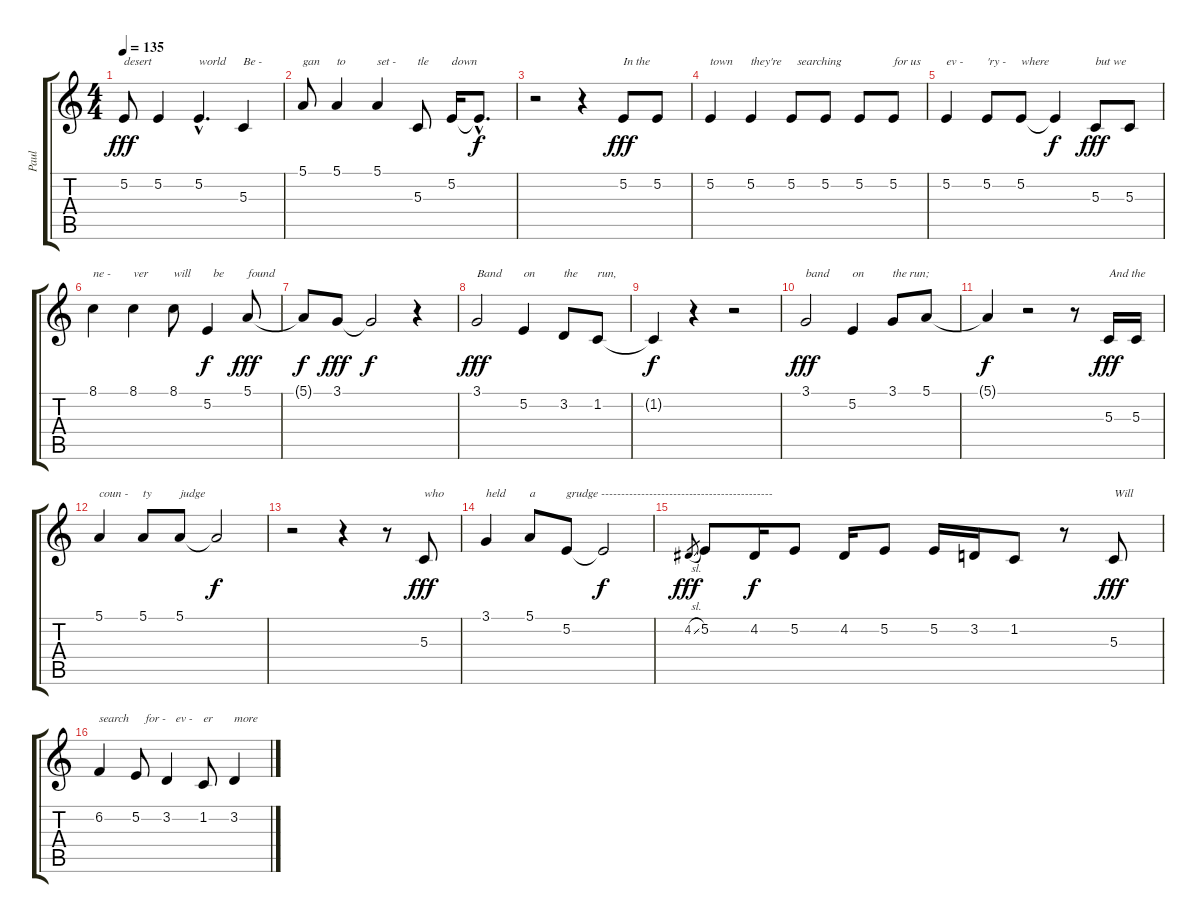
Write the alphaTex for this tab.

\track ("Paul" "Paul") {instrument clarinet}
\staff {score tabs}
\tuning (E4 B3 G3 D3 A2 E2) {hide}
\ts (4 4)
\tempo 135
\clef g2
\ks c
5.2.8{txt "desert" dy fff} 5.2.4 5.2{hac}.4{d txt "world"} 5.3.4{txt "Be -"} |
5.1.8{txt "gan"} 5.1.4{txt "to"} 5.1.4{txt "set -"} 5.3.8{txt "tle"} 5.2.16{txt "down"} 5.2{hac t}.8{d dy f} |
r.2 r.4 5.2.8{txt "In the" dy fff} 5.2.8 |
5.2.4{txt "town"} 5.2.4{txt "they're"} 5.2.8{txt "  searching"} 5.2.8{txt " "} 5.2.8{txt " "} 5.2.8{txt "for us"} |
5.2.4{txt "ev -"} 5.2.8{txt "'ry -"} 5.2.8{txt "where"} 5.2{t}.4{dy f} 5.3.8{txt "but we" dy fff} 5.3.8{txt " "} |
8.1.4{txt "ne -"} 8.1.4{txt "ver"} 8.1.8{txt "will"} 5.2.4{txt "  be" dy f} 5.1.8{txt "found" dy fff} |
5.1{t}.8{dy f} 3.1.8{dy fff} 3.1{t}.2{dy f} r.4 |
3.1.2{txt "Band" dy fff} 5.2.4{txt "on"} 3.2.8{txt "the"} 1.2.8{txt "run,"} |
1.2{t}.4{dy f} r.4 r.2 |
3.1.2{txt "band" dy fff} 5.2.4{txt "on"} 3.1.8{txt "the run;"} 5.1.8 |
5.1{t}.4{dy f} r.2 r.8{txt " "} 5.3.16{txt "And the" dy fff} 5.3.16 |
5.1.4{txt "coun -"} 5.1.8{txt "ty"} 5.1.8{txt "judge"} 5.1{t}.2{dy f} |
r.2 r.4 r.8 5.3.8{txt "who" dy fff} |
3.1.4{txt "held"} 5.1.8{txt "a"} 5.2.8{txt "grudge -------------------------------------------"} 5.2{t}.2{dy f} |
4.2{sl}.8{gr dy fff} 5.2.8 4.2.16{dy f} 5.2.8 4.2.16 5.2.8 5.2.16 3.2.16 1.2.8 r.8 5.3.8{txt "Will" dy fff} |
6.2.4{txt "search"} 5.2.8{txt "   for -"} 3.2.4{txt "   ev -"} 1.2.8{txt "er"} 3.2.4{txt "more"}
